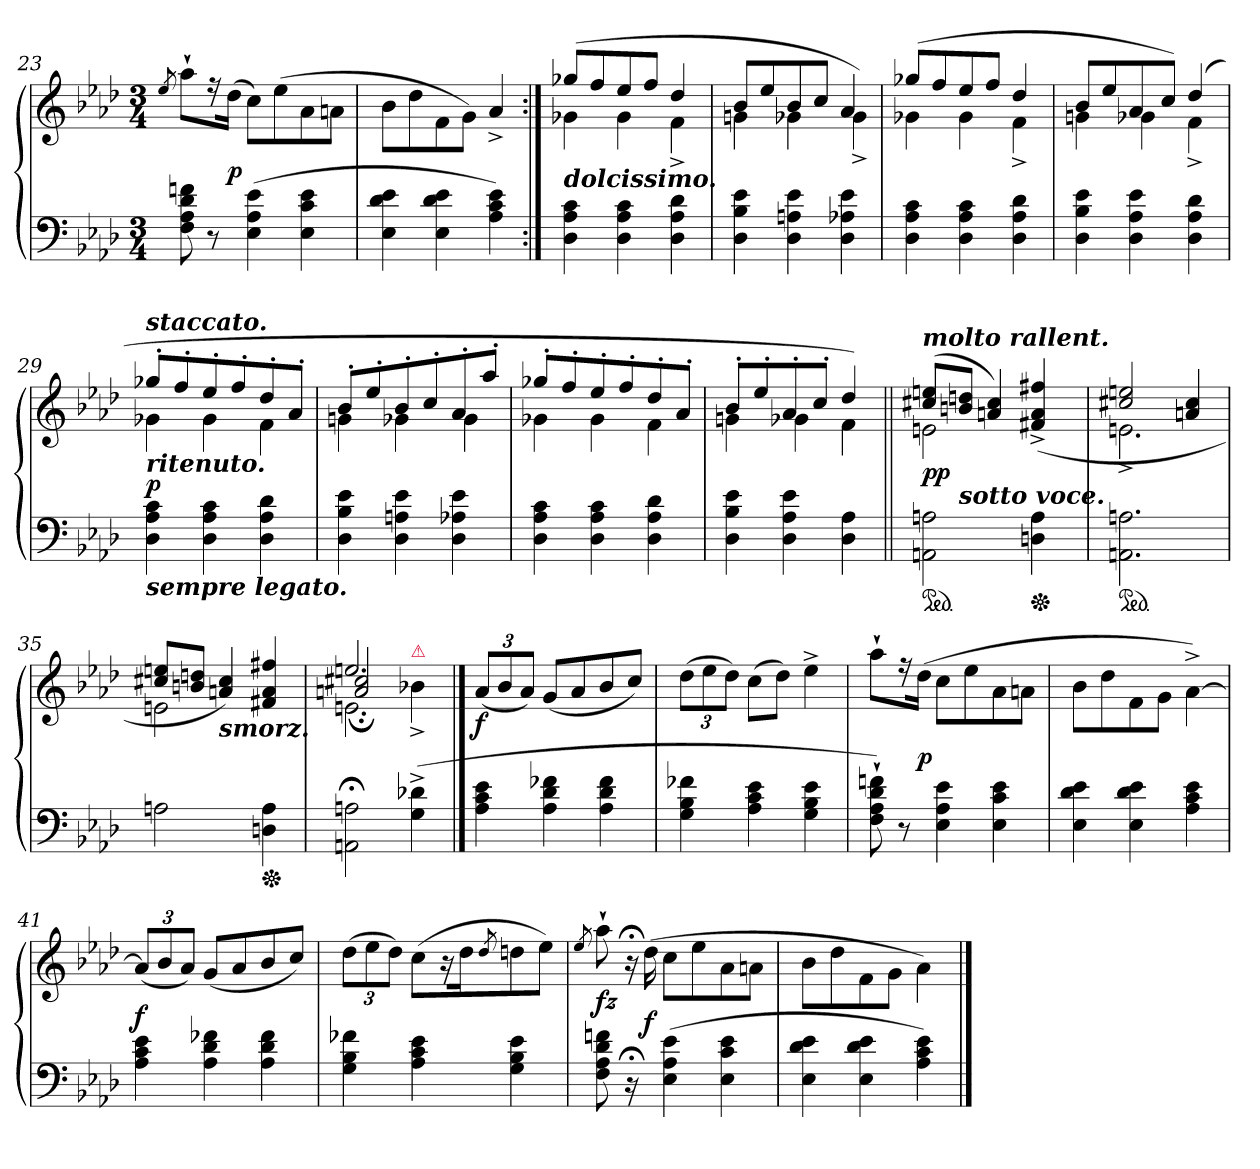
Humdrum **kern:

**kern	**kern	**dynam
*part1	*part1	*part1
*staff2	*staff1	*staff1/2
*clefF4	*clefG2	*
*k[b-e-a-d-]	*k[b-e-a-d-]	*
*A-:	*A-:	*
*M3/4	*M3/4	*
=23	=23	=23
.	8qee-/	.
8F 8A- 8d- 8fn	8aa-`L	.
8r	16r	.
.	(16dd-Jk	p
(4E- 4A- 4e-	8ccL)	.
.	(8ee-	.
4E- 4c 4e-	8a-	.
.	8anJ	.
=24	=24	=24
4E- 4d- 4e-	8b-\L	.
.	8dd-	.
4E- 4d- 4e-	8f	.
.	8gJ)	.
4A- 4c 4e-)	4a-^>/	.
=25:|!	=25:|!	=25:|!
*	*^	*
!LO:TX:a:Bi:t=dolcissimo.	!	!	!
4D- 4A- 4c	(>8gg-XL	4g-X	.
.	8ff	.	.
4D- 4A- 4c	8ee-	4g-	.
.	8ffJ	.	.
4D- 4A- 4d-	4dd-	4f^<	.
=26	=26	=26	=26
4D- 4B- 4e-	8b-L	4gn	.
.	8ee-	.	.
4D- 4An 4e-	8b-	4g-X	.
.	8ccJ	.	.
4D- 4A-X 4e-	4a-	4g-^<)	.
=27	=27	=27	=27
4D- 4A- 4c	(>8gg-XL	4g-X	.
.	8ff	.	.
4D- 4A- 4c	8ee-	4g-	.
.	8ffJ	.	.
4D- 4A- 4d-	4dd-	4f^<	.
=28	=28	=28	=28
4D- 4B- 4e-	8b-L	4gn	.
.	8ee-	.	.
4D- 4A- 4e-	8a-	4g-X	.
.	8ccJ)	.	.
4D- 4A- 4d-	(4dd-	4f^<	.
=29	=29	=29	=29
!	!LO:TX:a:Bi:t=staccato.	!	!
!	!LO:TX:b:Bi:t=ritenuto.	!	!
!LO:TX:b:Bi:t=sempre legato.	!	!	!
4D- 4A- 4c	8gg-X'L	4g-X	p
.	8ff'	.	.
4D- 4A- 4c	8ee-'	4g-	.
.	8ff'	.	.
4D- 4A- 4d-	8dd-'	4f	.
.	8a-'J	.	.
=30	=30	=30	=30
4D- 4B- 4e-	8b-'L	4gn	.
.	8ee-'	.	.
4D- 4An 4e-	8b-'	4g-X	.
.	8cc'	.	.
4D- 4A-X 4e-	8a-'	4g-	.
.	8aa-'J	.	.
=31	=31	=31	=31
4D- 4A- 4c	8gg-X'L	4g-X	.
.	8ff'	.	.
4D- 4A- 4c	8ee-'	4g-	.
.	8ff'	.	.
4D- 4A- 4d-	8dd-'	4f	.
.	8a-'J	.	.
=32	=32	=32	=32
4D- 4B- 4e-	8b-'L	4gn	.
.	8ee-'	.	.
4D- 4A- 4e-	8a-'	4g-X	.
.	8cc'J	.	.
4D- 4A-	4dd-)	4f	.
=33||	=33||	=33||	=33||
!	!LO:TX:a:Bi:t=molto rallent.	!	!
*^	*	*	*
*ped	*	*	*	*
2AAn 2An	8ryy	(8cc#X 8eenL	2en	pp
!	!LO:TX:a:Bi:t=sotto voce.	!	!	!
.	2ryy	8bn 8ddnJ	.	.
.	.	4an 4cc#)	.	.
*Xped	*	*	*	*
4Dn 4A	.	(>4f#X^</ 4a^</ 4ff#X^</	4ryy	.
.	8ryy	.	.	.
*v	*v	*	*	*
=34	=34	=34	=34
*ped	*	*	*
2.AAn 2.An	2cc#X 2een	2.en^<	.
.	4an 4cc#	.	.
=35	=35	=35	=35
2An	8cc#X 8eenL	2en	.
.	8bn 8ddnJ	.	.
!	!LO:TX:b:Bi:t=smorz.	!	!
.	4an 4cc#)	.	.
*Xped	*	*	*
4Dn 4A	4f#X/ 4a/ 4ff#X/	4ryy	.
=36	=36	=36	=36
*	*	*^	*
2AAn;< 2An;<	2.een	2an;</ 2cc#X;</	2.en\	.
!	!	!LO:TX:a:color=crimson:t=⚠	!	!
(4G^< 4d-X^<	.	4b-X^>	.	.
*	*	*v	*v	*
==37	==37	==37	==37
!	!LO:TX:a:Bi:t=a Tempo.	!	!
*	*v	*v	*
4A- 4c 4e-	(<12a-L	f
.	12b-	.
.	12a-J)	.
4A- 4d- 4f-X	(8gL	.
.	8a-	.
4A- 4d- 4f-	8b-	.
.	8ccJ)	.
=38	=38	=38
4G 4B- 4f-X	(12dd-L	.
.	12ee-	.
.	12dd-J)	.
4A- 4c 4e-	(8ccL	.
.	8dd-J)	.
4G 4B- 4e-	4ee-^	.
=39	=39	=39
8F` 8A-` 8d-` 8fn`)	8aa-`L	.
8r	16r	.
.	(>16dd-Jk	p
4E- 4A- 4e-	8ccL	.
.	8ee-	.
4E- 4c 4e-	8a-	.
.	8anJ	.
=40	=40	=40
4E- 4d- 4e-	8b-\L	.
.	8dd-	.
4E- 4d- 4e-	8f	.
.	8gJ	.
4A- 4c 4e-	[4a-^<\)	.
=41	=41	=41
4A- 4c 4e-	(<12a-L]	f
.	12b-	.
.	12a-J)	.
4A- 4d- 4f-X	(8gL	.
.	8a-	.
4A- 4d- 4f-	8b-	.
.	8ccJ)	.
=42	=42	=42
4G 4B- 4f-X	(12dd-L	.
.	12ee-	.
.	12dd-J)	.
4A- 4c 4e-	(>8ccL	.
.	16r	.
.	16dd-K	.
.	8qdd-/	.
4G 4B- 4e-	8ddn	.
.	8ee-J)	.
=43	=43	=43
.	8qee-/	.
8F 8A- 8d- 8fn	8aa-`	fz
16r;<	16r;<	.
16ryy	(16dd-	f
(4E- 4A- 4e-	8ccL	.
.	8ee-	.
4E- 4c 4e-	8a-	.
.	8anJ	.
=44	=44	=44
4E- 4d- 4e-	8b-\L	.
.	8dd-	.
4E- 4d- 4e-	8f	.
.	8gJ	.
4A- 4c 4e-)	4a-\)	.
==	==	==
*-	*-	*-
